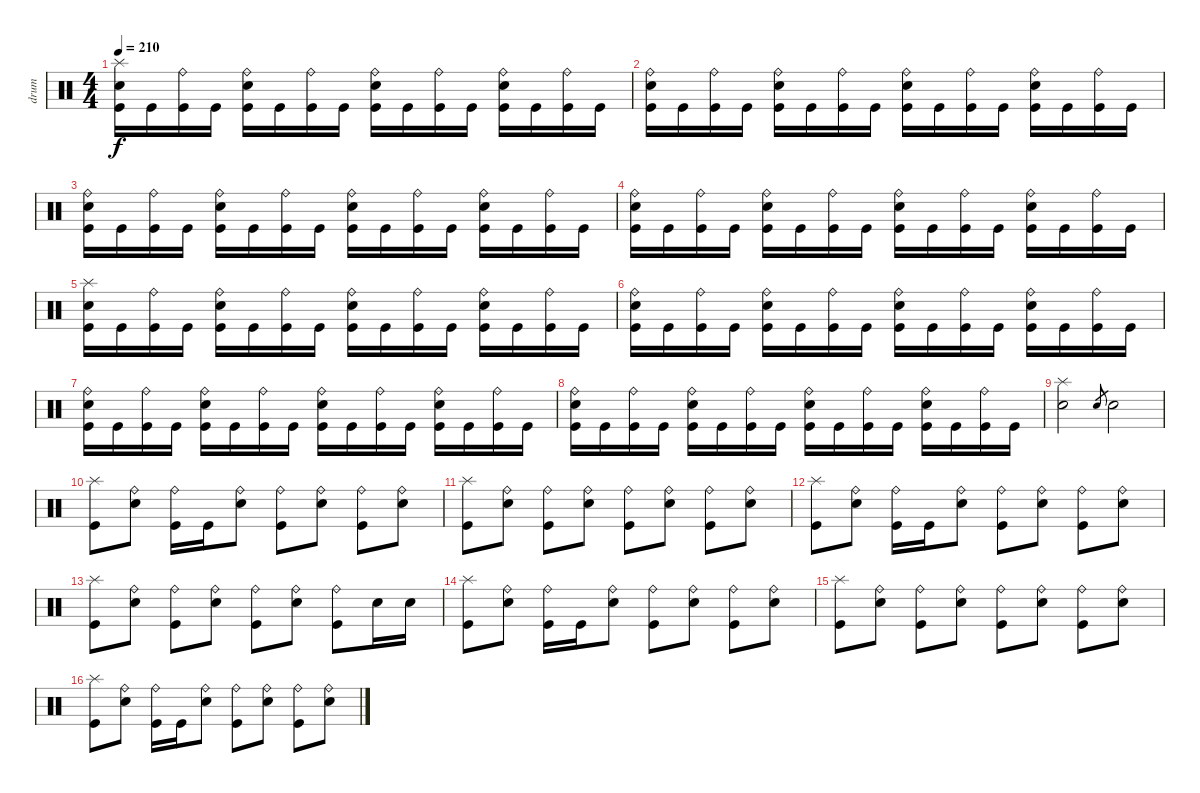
\track ("drum" "drum") {instrument percussion}
\staff {score}
\articulation defaults
\ts (4 4)
\tempo 210
\clef neutral
\ks c
("Kick (hit)" "Electric Snare (hit)" "Splash (hit)").16{dy f} "Kick (hit)".16 ("Kick (hit)" "Ride (bell)").16 "Kick (hit)".16 ("Kick (hit)" "Electric Snare (hit)" "Ride (bell)").16 "Kick (hit)".16 ("Kick (hit)" "Ride (bell)").16 "Kick (hit)".16 ("Kick (hit)" "Electric Snare (hit)" "Ride (bell)").16 "Kick (hit)".16 ("Kick (hit)" "Ride (bell)").16 "Kick (hit)".16 ("Kick (hit)" "Electric Snare (hit)" "Ride (bell)").16 "Kick (hit)".16 ("Kick (hit)" "Ride (bell)").16 "Kick (hit)".16 |
("Kick (hit)" "Electric Snare (hit)" "Ride (bell)").16 "Kick (hit)".16 ("Kick (hit)" "Ride (bell)").16 "Kick (hit)".16 ("Kick (hit)" "Electric Snare (hit)" "Ride (bell)").16 "Kick (hit)".16 ("Kick (hit)" "Ride (bell)").16 "Kick (hit)".16 ("Kick (hit)" "Electric Snare (hit)" "Ride (bell)").16 "Kick (hit)".16 ("Kick (hit)" "Ride (bell)").16 "Kick (hit)".16 ("Kick (hit)" "Electric Snare (hit)" "Ride (bell)").16 "Kick (hit)".16 ("Kick (hit)" "Ride (bell)").16 "Kick (hit)".16 |
("Kick (hit)" "Electric Snare (hit)" "Ride (bell)").16 "Kick (hit)".16 ("Kick (hit)" "Ride (bell)").16 "Kick (hit)".16 ("Kick (hit)" "Electric Snare (hit)" "Ride (bell)").16 "Kick (hit)".16 ("Kick (hit)" "Ride (bell)").16 "Kick (hit)".16 ("Kick (hit)" "Electric Snare (hit)" "Ride (bell)").16 "Kick (hit)".16 ("Kick (hit)" "Ride (bell)").16 "Kick (hit)".16 ("Kick (hit)" "Electric Snare (hit)" "Ride (bell)").16 "Kick (hit)".16 ("Kick (hit)" "Ride (bell)").16 "Kick (hit)".16 |
("Kick (hit)" "Electric Snare (hit)" "Ride (bell)").16 "Kick (hit)".16 ("Kick (hit)" "Ride (bell)").16 "Kick (hit)".16 ("Kick (hit)" "Electric Snare (hit)" "Ride (bell)").16 "Kick (hit)".16 ("Kick (hit)" "Ride (bell)").16 "Kick (hit)".16 ("Kick (hit)" "Electric Snare (hit)" "Ride (bell)").16 "Kick (hit)".16 ("Kick (hit)" "Ride (bell)").16 "Kick (hit)".16 ("Kick (hit)" "Electric Snare (hit)" "Ride (bell)").16 "Kick (hit)".16 ("Kick (hit)" "Ride (bell)").16 "Kick (hit)".16 |
("Kick (hit)" "Electric Snare (hit)" "Splash (hit)").16 "Kick (hit)".16 ("Kick (hit)" "Ride (bell)").16 "Kick (hit)".16 ("Kick (hit)" "Electric Snare (hit)" "Ride (bell)").16 "Kick (hit)".16 ("Kick (hit)" "Ride (bell)").16 "Kick (hit)".16 ("Kick (hit)" "Electric Snare (hit)" "Ride (bell)").16 "Kick (hit)".16 ("Kick (hit)" "Ride (bell)").16 "Kick (hit)".16 ("Kick (hit)" "Electric Snare (hit)" "Ride (bell)").16 "Kick (hit)".16 ("Kick (hit)" "Ride (bell)").16 "Kick (hit)".16 |
("Kick (hit)" "Electric Snare (hit)" "Ride (bell)").16 "Kick (hit)".16 ("Kick (hit)" "Ride (bell)").16 "Kick (hit)".16 ("Kick (hit)" "Electric Snare (hit)" "Ride (bell)").16 "Kick (hit)".16 ("Kick (hit)" "Ride (bell)").16 "Kick (hit)".16 ("Kick (hit)" "Electric Snare (hit)" "Ride (bell)").16 "Kick (hit)".16 ("Kick (hit)" "Ride (bell)").16 "Kick (hit)".16 ("Kick (hit)" "Electric Snare (hit)" "Ride (bell)").16 "Kick (hit)".16 ("Kick (hit)" "Ride (bell)").16 "Kick (hit)".16 |
("Kick (hit)" "Electric Snare (hit)" "Ride (bell)").16 "Kick (hit)".16 ("Kick (hit)" "Ride (bell)").16 "Kick (hit)".16 ("Kick (hit)" "Electric Snare (hit)" "Ride (bell)").16 "Kick (hit)".16 ("Kick (hit)" "Ride (bell)").16 "Kick (hit)".16 ("Kick (hit)" "Electric Snare (hit)" "Ride (bell)").16 "Kick (hit)".16 ("Kick (hit)" "Ride (bell)").16 "Kick (hit)".16 ("Kick (hit)" "Electric Snare (hit)" "Ride (bell)").16 "Kick (hit)".16 ("Kick (hit)" "Ride (bell)").16 "Kick (hit)".16 |
("Kick (hit)" "Electric Snare (hit)" "Ride (bell)").16 "Kick (hit)".16 ("Kick (hit)" "Ride (bell)").16 "Kick (hit)".16 ("Kick (hit)" "Electric Snare (hit)" "Ride (bell)").16 "Kick (hit)".16 ("Kick (hit)" "Ride (bell)").16 "Kick (hit)".16 ("Kick (hit)" "Electric Snare (hit)" "Ride (bell)").16 "Kick (hit)".16 ("Kick (hit)" "Ride (bell)").16 "Kick (hit)".16 ("Kick (hit)" "Electric Snare (hit)" "Ride (bell)").16 "Kick (hit)".16 ("Kick (hit)" "Ride (bell)").16 "Kick (hit)".16 |
("Electric Snare (hit)" "Splash (hit)").2 "Electric Snare (hit)".8{gr} "Electric Snare (hit)".2 |
("Kick (hit)" "Splash (hit)").8 ("Electric Snare (hit)" "Ride (bell)").8 ("Kick (hit)" "Ride (bell)").16 "Kick (hit)".16 ("Electric Snare (hit)" "Ride (bell)").8 ("Kick (hit)" "Ride (bell)").8 ("Electric Snare (hit)" "Ride (bell)").8 ("Kick (hit)" "Ride (bell)").8 ("Electric Snare (hit)" "Ride (bell)").8 |
("Kick (hit)" "Splash (hit)").8 ("Electric Snare (hit)" "Ride (bell)").8 ("Kick (hit)" "Ride (bell)").8 ("Electric Snare (hit)" "Ride (bell)").8 ("Kick (hit)" "Ride (bell)").8 ("Electric Snare (hit)" "Ride (bell)").8 ("Kick (hit)" "Ride (bell)").8 ("Electric Snare (hit)" "Ride (bell)").8 |
("Kick (hit)" "Splash (hit)").8 ("Electric Snare (hit)" "Ride (bell)").8 ("Kick (hit)" "Ride (bell)").16 "Kick (hit)".16 ("Electric Snare (hit)" "Ride (bell)").8 ("Kick (hit)" "Ride (bell)").8 ("Electric Snare (hit)" "Ride (bell)").8 ("Kick (hit)" "Ride (bell)").8 ("Electric Snare (hit)" "Ride (bell)").8 |
("Kick (hit)" "Splash (hit)").8 ("Electric Snare (hit)" "Ride (bell)").8 ("Kick (hit)" "Ride (bell)").8 ("Electric Snare (hit)" "Ride (bell)").8 ("Kick (hit)" "Ride (bell)").8 ("Electric Snare (hit)" "Ride (bell)").8 ("Kick (hit)" "Ride (bell)").8 "Electric Snare (hit)".16 "Electric Snare (hit)".16 |
("Kick (hit)" "Splash (hit)").8 ("Electric Snare (hit)" "Ride (bell)").8 ("Kick (hit)" "Ride (bell)").16 "Kick (hit)".16 ("Electric Snare (hit)" "Ride (bell)").8 ("Kick (hit)" "Ride (bell)").8 ("Electric Snare (hit)" "Ride (bell)").8 ("Kick (hit)" "Ride (bell)").8 ("Electric Snare (hit)" "Ride (bell)").8 |
("Kick (hit)" "Splash (hit)").8 ("Electric Snare (hit)" "Ride (bell)").8 ("Kick (hit)" "Ride (bell)").8 ("Electric Snare (hit)" "Ride (bell)").8 ("Kick (hit)" "Ride (bell)").8 ("Electric Snare (hit)" "Ride (bell)").8 ("Kick (hit)" "Ride (bell)").8 ("Electric Snare (hit)" "Ride (bell)").8 |
("Kick (hit)" "Splash (hit)").8 ("Electric Snare (hit)" "Ride (bell)").8 ("Kick (hit)" "Ride (bell)").16 "Kick (hit)".16 ("Electric Snare (hit)" "Ride (bell)").8 ("Kick (hit)" "Ride (bell)").8 ("Electric Snare (hit)" "Ride (bell)").8 ("Kick (hit)" "Ride (bell)").8 ("Electric Snare (hit)" "Ride (bell)").8
